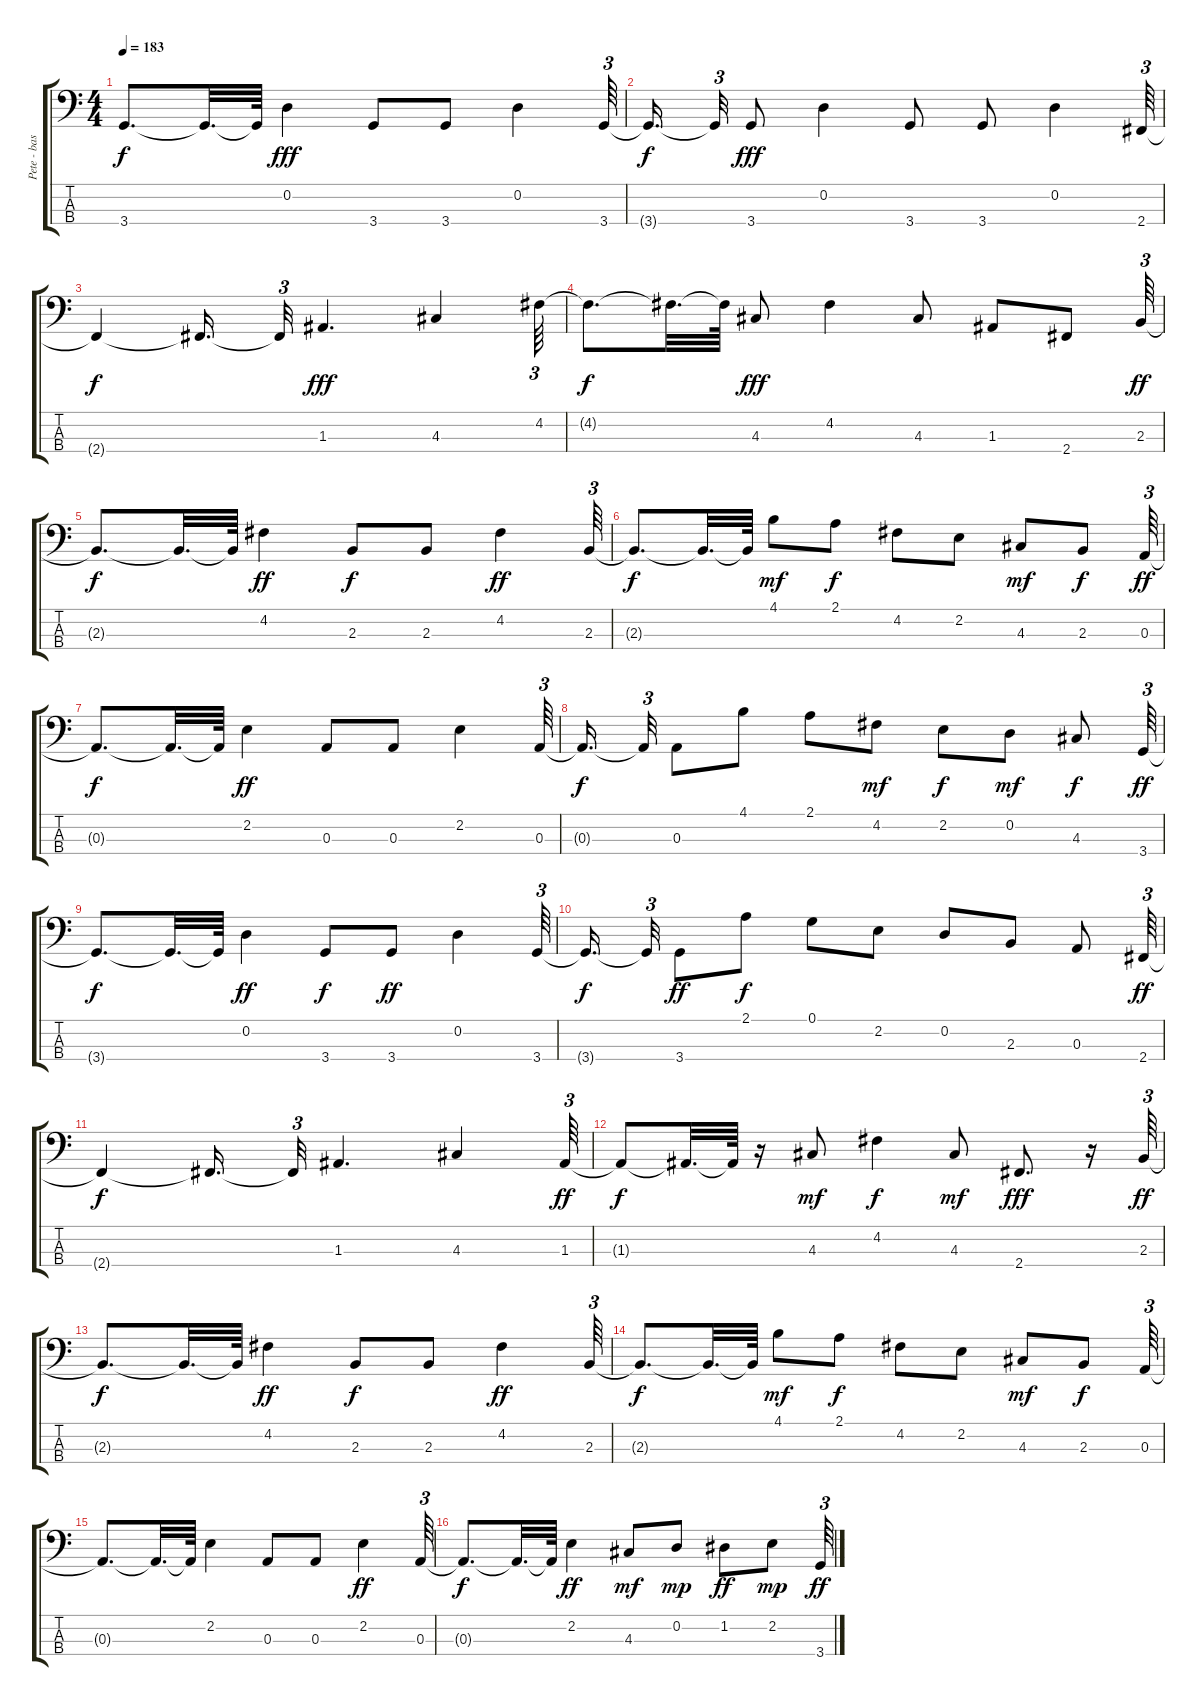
\track ("Pete - bass guitar" "Pete - bas") {instrument electricbassfinger}
\staff {score tabs}
\tuning (G2 D2 A1 E1) {hide}
\ts (4 4)
\tempo 183
\clef f4
\ks c
3.4{t}.8{d dy f} 3.4{t}.32{d} 3.4{t}.64 0.2.4{dy fff} 3.4.8 3.4.8 0.2.4 3.4.64{tu (3 2)} |
3.4{t}.16{d dy f beam splitsecondary} 3.4{t}.32{tu (3 2)} 3.4.8{dy fff} 0.2.4 3.4.8 3.4.8 0.2.4 2.4.64{tu (3 2)} |
2.4{t}.4{dy f} 2.4{t}.16{d} 2.4{t}.32{tu (3 2)} 1.3.4{d dy fff} 4.3.4 4.2.64{tu (3 2)} |
4.2{t}.8{d dy f} 4.2{t}.32{d} 4.2{t}.64 4.3.8{dy fff} 4.2.4 4.3.8 1.3.8 2.4.8 2.3.64{tu (3 2) dy ff} |
2.3{t}.8{d dy f} 2.3{t}.32{d} 2.3{t}.64 4.2.4{dy ff} 2.3.8{dy f} 2.3.8 4.2.4{dy ff} 2.3.64{tu (3 2)} |
2.3{t}.8{d dy f} 2.3{t}.32{d} 2.3{t}.64 4.1.8{dy mf} 2.1.8{dy f} 4.2.8 2.2.8 4.3.8{dy mf} 2.3.8{dy f} 0.3.64{tu (3 2) dy ff} |
0.3{t}.8{d dy f} 0.3{t}.32{d} 0.3{t}.64 2.2.4{dy ff} 0.3.8 0.3.8 2.2.4 0.3.64{tu (3 2)} |
0.3{t}.16{d dy f beam splitsecondary} 0.3{t}.32{tu (3 2)} 0.3.8 4.1.8 2.1.8 4.2.8{dy mf} 2.2.8{dy f} 0.2.8{dy mf} 4.3.8{dy f} 3.4.64{tu (3 2) dy ff} |
3.4{t}.8{d dy f} 3.4{t}.32{d} 3.4{t}.64 0.2.4{dy ff} 3.4.8{dy f} 3.4.8{dy ff} 0.2.4 3.4.64{tu (3 2)} |
3.4{t}.16{d dy f beam splitsecondary} 3.4{t}.32{tu (3 2)} 3.4.8{dy ff} 2.1.8{dy f} 0.1.8 2.2.8 0.2.8 2.3.8 0.3.8 2.4.64{tu (3 2) dy ff} |
2.4{t}.4{dy f} 2.4{t}.16{d} 2.4{t}.32{tu (3 2)} 1.3.4{d} 4.3.4 1.3.64{tu (3 2) dy ff} |
1.3{t}.8{dy f} 1.3{t}.32{d} 1.3{t}.64 r.16 4.3.8{dy mf} 4.2.4{dy f} 4.3.8{dy mf} 2.4.8{d dy fff} r.16 2.3.64{tu (3 2) dy ff} |
2.3{t}.8{d dy f} 2.3{t}.32{d} 2.3{t}.64 4.2.4{dy ff} 2.3.8{dy f} 2.3.8 4.2.4{dy ff} 2.3.64{tu (3 2)} |
2.3{t}.8{d dy f} 2.3{t}.32{d} 2.3{t}.64 4.1.8{dy mf} 2.1.8{dy f} 4.2.8 2.2.8 4.3.8{dy mf} 2.3.8{dy f} 0.3.64{tu (3 2)} |
0.3{t}.8{d} 0.3{t}.32{d} 0.3{t}.64 2.2.4 0.3.8 0.3.8 2.2.4{dy ff} 0.3.64{tu (3 2)} |
0.3{t}.8{d dy f} 0.3{t}.32{d} 0.3{t}.64 2.2.4{dy ff} 4.3.8{dy mf} 0.2.8{dy mp} 1.2.8{dy ff} 2.2.8{dy mp} 3.4.64{tu (3 2) dy ff}
